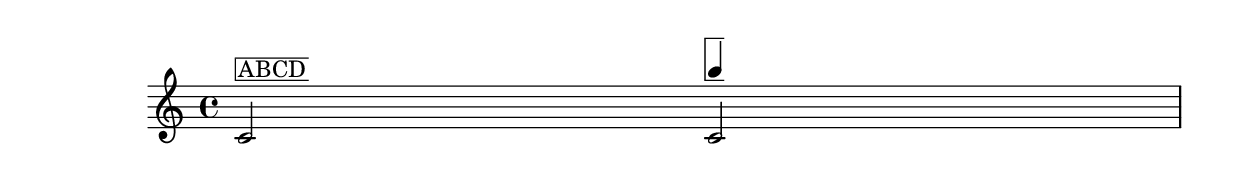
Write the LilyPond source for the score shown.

%% Do not edit this file; it is auto-generated from LSR http://lsr.dsi.unimi.it
%% This file is in the public domain.
\version "2.11.62"

\header {
  lsrtags = "rhythms, text"

  texidoc = "
This example shows how to add a markup command to get a three sided box
around some text (or other markup).

"
  doctitle = "Three-sided box"
} % begin verbatim
% New command to add a three sided box, with sides north, west and south
% Based on the box-stencil command defined in scm/stencil.scm
% Note that you use ";" to comment a line in Scheme
#(define-public (NWS-box-stencil stencil thickness padding)
  "Add a box around STENCIL, producing a new stencil."
  (let* ((x-ext (interval-widen (ly:stencil-extent stencil 0) padding))
	 (y-ext (interval-widen (ly:stencil-extent stencil 1) padding))
	 (y-rule (make-filled-box-stencil (cons 0 thickness) y-ext))
	 (x-rule (make-filled-box-stencil
		  (interval-widen x-ext thickness) (cons 0 thickness))))
;    (set! stencil (ly:stencil-combine-at-edge stencil X 1 y-rule padding))
    (set! stencil (ly:stencil-combine-at-edge stencil X -1 y-rule padding))
    (set! stencil (ly:stencil-combine-at-edge stencil Y 1 x-rule 0.0))  
    (set! stencil (ly:stencil-combine-at-edge stencil Y -1 x-rule 0.0))
    stencil))

% The corresponding markup command, based on the \box command defined 
% in scm/define-markup-commands.scm
#(define-markup-command (NWS-box layout props arg) (markup?)
  "Draw a box round @var{arg}.  Looks at @code{thickness},
@code{box-padding} and @code{font-size} properties to determine line
thickness and padding around the markup."
  
  (let* ((th (chain-assoc-get 'thickness props  0.1))
	 (size (chain-assoc-get 'font-size props 0))
	 (pad (* (magstep size)
		 (chain-assoc-get 'box-padding props 0.2)))
	 (m (interpret-markup layout props arg)))
    (NWS-box-stencil m th pad)))


% Test it:

\layout { ragged-right = ##f }

\relative c' { 
  c2^\markup { \NWS-box ABCD }
  c^\markup { \NWS-box \note #"4" #1.0 } 
}
